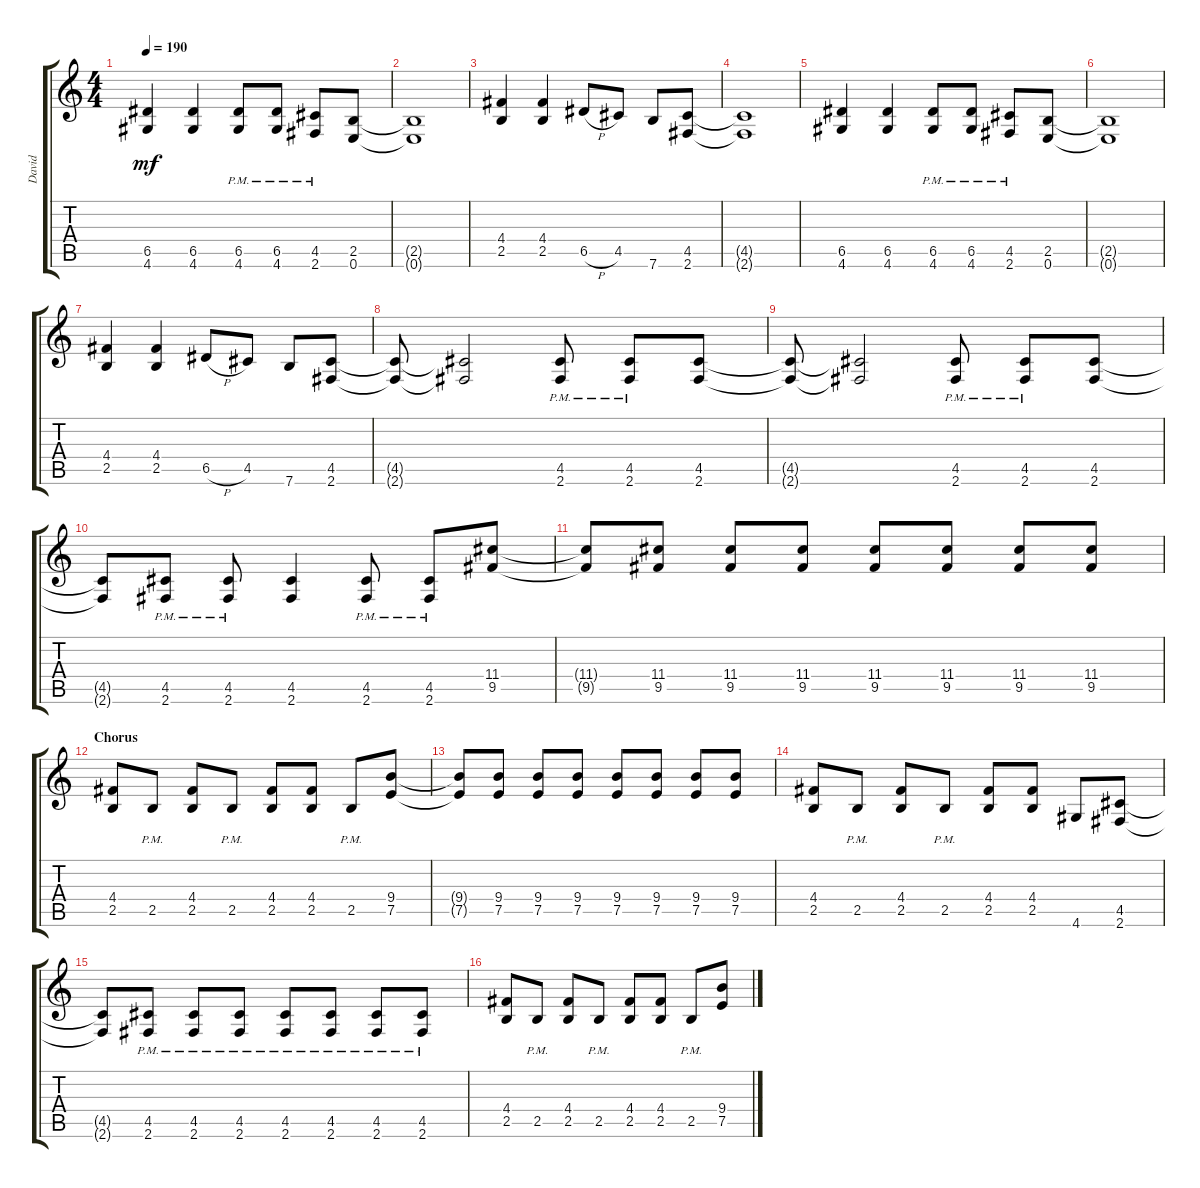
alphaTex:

\track ("David" "David") {instrument distortionguitar}
\staff {score tabs}
\tuning (E4 B3 G3 D3 A2 E2) {hide}
\ts (4 4)
\tempo 190
\clef g2
\ks c
(6.5 4.6).4{dy mf} (6.5 4.6).4 (6.5{pm} 4.6{pm}).8 (6.5{pm} 4.6{pm}).8 (4.5{pm} 2.6{pm}).8 (2.5 0.6).8 |
(2.5{t} 0.6{t}).1 |
(4.4 2.5).4 (4.4 2.5).4 6.5{h}.8 4.5.8 7.6.8 (4.5 2.6).8 |
(4.5{t} 2.6{t}).1 |
(6.5 4.6).4 (6.5 4.6).4 (6.5{pm} 4.6{pm}).8 (6.5{pm} 4.6{pm}).8 (4.5{pm} 2.6{pm}).8 (2.5 0.6).8 |
(2.5{t} 0.6{t}).1 |
(4.4 2.5).4 (4.4 2.5).4 6.5{h}.8 4.5.8 7.6.8 (4.5 2.6).8 |
(4.5{t} 2.6{t}).8 (4.5{t} 2.6{t}).2 (4.5{pm} 2.6{pm}).8 (4.5{pm} 2.6{pm}).8 (4.5 2.6).8 |
(4.5{t} 2.6{t}).8 (4.5{t} 2.6{t}).2 (4.5{pm} 2.6{pm}).8 (4.5{pm} 2.6{pm}).8 (4.5 2.6).8 |
(4.5{t} 2.6{t}).8 (4.5{pm} 2.6{pm}).8 (4.5{pm} 2.6{pm}).8 (4.5 2.6).4 (4.5{pm} 2.6{pm}).8 (4.5{pm} 2.6{pm}).8 (11.4 9.5).8 |
(11.4{t} 9.5{t}).8 (11.4 9.5).8 (11.4 9.5).8 (11.4 9.5).8 (11.4 9.5).8 (11.4 9.5).8 (11.4 9.5).8 (11.4 9.5).8 |
\section ("" "Chorus")
(4.4 2.5).8 2.5{pm}.8 (4.4 2.5).8 2.5{pm}.8 (4.4 2.5).8 (4.4 2.5).8 2.5{pm}.8 (9.4 7.5).8 |
(9.4{t} 7.5{t}).8 (9.4 7.5).8 (9.4 7.5).8 (9.4 7.5).8 (9.4 7.5).8 (9.4 7.5).8 (9.4 7.5).8 (9.4 7.5).8 |
(4.4 2.5).8 2.5{pm}.8 (4.4 2.5).8 2.5{pm}.8 (4.4 2.5).8 (4.4 2.5).8 4.6.8 (4.5 2.6).8 |
(4.5{t} 2.6{t}).8 (4.5{pm} 2.6{pm}).8 (4.5{pm} 2.6{pm}).8 (4.5{pm} 2.6{pm}).8 (4.5{pm} 2.6{pm}).8 (4.5{pm} 2.6{pm}).8 (4.5{pm} 2.6{pm}).8 (4.5{pm} 2.6{pm}).8 |
(4.4 2.5).8 2.5{pm}.8 (4.4 2.5).8 2.5{pm}.8 (4.4 2.5).8 (4.4 2.5).8 2.5{pm}.8 (9.4 7.5).8
